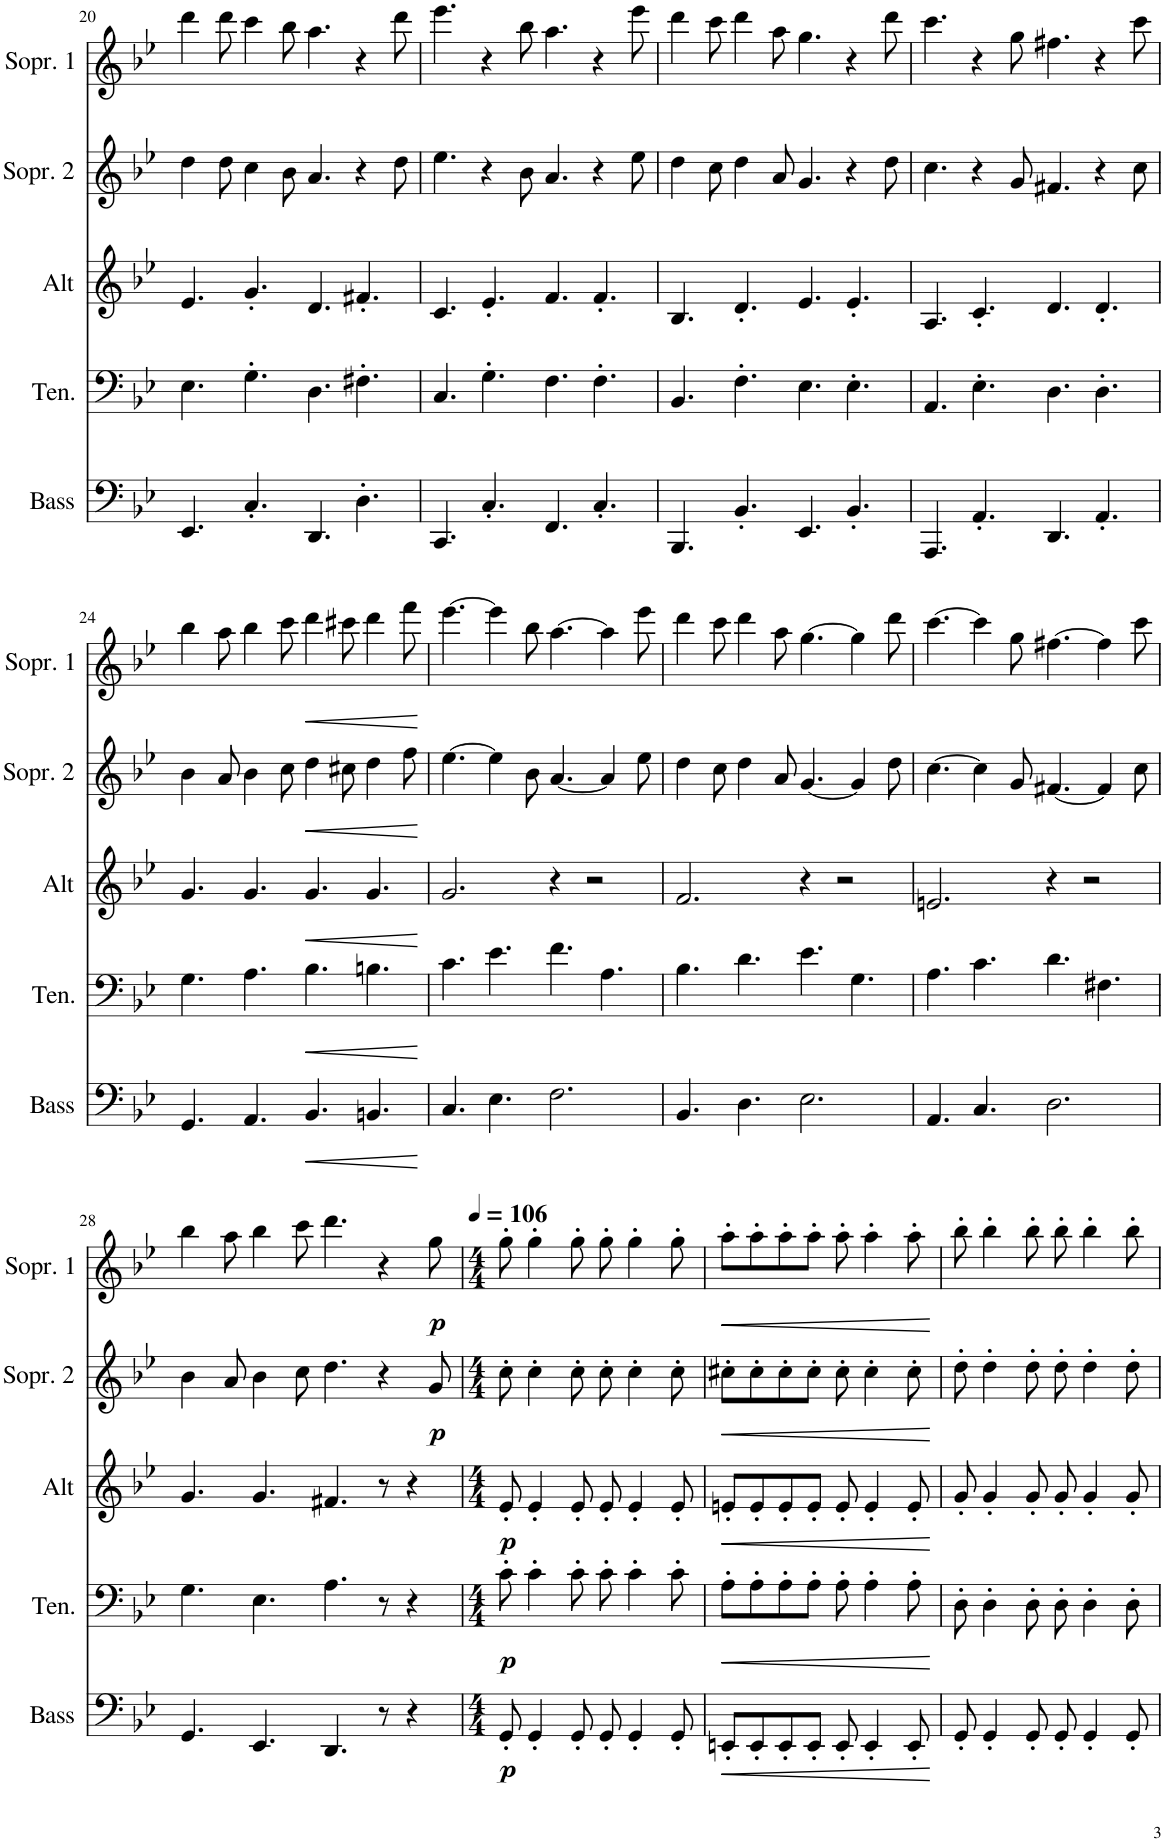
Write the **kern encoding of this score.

**kern	**dynam	**kern	**dynam	**kern	**dynam	**kern	**dynam	**kern	**dynam
*part5	*part5	*part4	*part4	*part3	*part3	*part2	*part2	*part1	*part1
*staff5	*staff5	*staff4	*staff4	*staff3	*staff3	*staff2	*staff2	*staff1	*staff1
*I"Bass	*	*I"Tenor	*	*I"Alt	*	*I"Sopran 2	*	*I"Sopran 1	*
*I'Bass	*	*I'Ten.	*	*I'Alt	*	*I'Sopr. 2	*	*I'Sopr. 1	*
!!LO:PB:g=z
*clefF4	*	*clefF4	*	*clefG2	*	*clefG2	*	*clefG2	*
*	*	*	*	*ITrd1c2	*	*ITrd1c2	*	*	*
*k[b-e-]	*	*k[b-e-]	*	*k[b-e-]	*	*k[b-e-]	*	*k[b-e-]	*
*M12/8	*	*M12/8	*	*M12/8	*	*M12/8	*	*M12/8	*
=20	=20	=20	=20	=20	=20	=20	=20	=20	=20
4.EE-/	.	4.E-\	.	4.e-/	.	4dd\	.	4ddd\	.
.	.	.	.	.	.	8dd\	.	8ddd\	.
4.C'/	.	4.G'\	.	4.g'/	.	4cc\	.	4ccc\	.
.	.	.	.	.	.	8b-\	.	8bb-\	.
4.DD/	.	4.D\	.	4.d/	.	4.a/	.	4.aa\	.
4.D'\	.	4.F#X'\	.	4.f#X'/	.	4r	.	4r	.
.	.	.	.	.	.	8dd\	.	8ddd\	.
=21	=21	=21	=21	=21	=21	=21	=21	=21	=21
4.CC/	.	4.C/	.	4.c/	.	4.ee-\	.	4.eee-\	.
4.C'/	.	4.G'\	.	4.e-'/	.	4r	.	4r	.
.	.	.	.	.	.	8b-\	.	8bb-\	.
4.FF/	.	4.F\	.	4.f/	.	4.a/	.	4.aa\	.
4.C'/	.	4.F'\	.	4.f'/	.	4r	.	4r	.
.	.	.	.	.	.	8ee-\	.	8eee-\	.
=22	=22	=22	=22	=22	=22	=22	=22	=22	=22
4.BBB-/	.	4.BB-/	.	4.B-/	.	4dd\	.	4ddd\	.
.	.	.	.	.	.	8cc\	.	8ccc\	.
4.BB-'/	.	4.F'\	.	4.d'/	.	4dd\	.	4ddd\	.
.	.	.	.	.	.	8a/	.	8aa\	.
4.EE-/	.	4.E-\	.	4.e-/	.	4.g/	.	4.gg\	.
4.BB-'/	.	4.E-'\	.	4.e-'/	.	4r	.	4r	.
.	.	.	.	.	.	8dd\	.	8ddd\	.
=23	=23	=23	=23	=23	=23	=23	=23	=23	=23
4.AAA/	.	4.AA/	.	4.A/	.	4.cc\	.	4.ccc\	.
4.AA'/	.	4.E-'\	.	4.c'/	.	4r	.	4r	.
.	.	.	.	.	.	8g/	.	8gg\	.
4.DD/	.	4.D\	.	4.d/	.	4.f#X/	.	4.ff#X\	.
4.AA'/	.	4.D'\	.	4.d'/	.	4r	.	4r	.
.	.	.	.	.	.	8cc\	.	8ccc\	.
!!LO:LB:g=z
=24	=24	=24	=24	=24	=24	=24	=24	=24	=24
4.GG/	.	4.G\	.	4.g/	.	4b-\	.	4bb-\	.
.	.	.	.	.	.	8a/	.	8aa\	.
4.AA/	.	4.A\	.	4.g/	.	4b-\	.	4bb-\	.
.	.	.	.	.	.	8cc\	.	8ccc\	.
!	!LO:HP:b	!	!LO:HP:b	!	!LO:HP:b	!	!LO:HP:b	!	!LO:HP:b
4.BB-/	<	4.B-\	<	4.g/	<	4dd\	<	4ddd\	<
.	.	.	.	.	.	8cc#X\	.	8ccc#X\	.
4.BBn/	.	4.Bn\	.	4.g/	.	4dd\	.	4ddd\	.
.	.	.	.	.	.	8ff\	.	8fff\	.
.	[	.	[	.	[	.	[	.	[
=25	=25	=25	=25	=25	=25	=25	=25	=25	=25
4.C/	.	4.c\	.	2.g/	.	[4.ee-\	.	[4.eee-\	.
4.E-\	.	4.e-\	.	.	.	4ee-\]	.	4eee-\]	.
.	.	.	.	.	.	8b-\	.	8bb-\	.
2.F\	.	4.f\	.	4r	.	[4.a/	.	[4.aa\	.
.	.	.	.	2r	.	.	.	.	.
.	.	4.A\	.	.	.	4a/]	.	4aa\]	.
.	.	.	.	.	.	8ee-\	.	8eee-\	.
=26	=26	=26	=26	=26	=26	=26	=26	=26	=26
4.BB-/	.	4.B-\	.	2.f/	.	4dd\	.	4ddd\	.
.	.	.	.	.	.	8cc\	.	8ccc\	.
4.D\	.	4.d\	.	.	.	4dd\	.	4ddd\	.
.	.	.	.	.	.	8a/	.	8aa\	.
2.E-\	.	4.e-\	.	4r	.	[4.g/	.	[4.gg\	.
.	.	.	.	2r	.	.	.	.	.
.	.	4.G\	.	.	.	4g/]	.	4gg\]	.
.	.	.	.	.	.	8dd\	.	8ddd\	.
=27	=27	=27	=27	=27	=27	=27	=27	=27	=27
4.AA/	.	4.A\	.	2.en/	.	[4.cc\	.	[4.ccc\	.
4.C/	.	4.c\	.	.	.	4cc\]	.	4ccc\]	.
.	.	.	.	.	.	8g/	.	8gg\	.
2.D\	.	4.d\	.	4r	.	[4.f#X/	.	[4.ff#X\	.
.	.	.	.	2r	.	.	.	.	.
.	.	4.F#X\	.	.	.	4f#/]	.	4ff#\]	.
.	.	.	.	.	.	8cc\	.	8ccc\	.
!!LO:LB:g=z
=28	=28	=28	=28	=28	=28	=28	=28	=28	=28
4.GG/	.	4.G\	.	4.g/	.	4b-\	.	4bb-\	.
.	.	.	.	.	.	8a/	.	8aa\	.
4.EE-/	.	4.E-\	.	4.g/	.	4b-\	.	4bb-\	.
.	.	.	.	.	.	8cc\	.	8ccc\	.
4.DD/	.	4.A\	.	4.f#X/	.	4.dd\	.	4.ddd\	.
8r	.	8r	.	8r	.	4r	.	4r	.
4r	.	4r	.	4r	.	.	.	.	.
!	!	!	!	!	!	!	!LO:DY:b	!	!LO:DY:b
.	.	.	.	.	.	8g/	p	8gg\	p
=29	=29	=29	=29	=29	=29	=29	=29	=29	=29
*M4/4	*	*M4/4	*	*M4/4	*	*M4/4	*	*M4/4	*
*	*	*	*	*	*	*	*	*MM106	*
!	!LO:DY:b	!	!LO:DY:b	!	!LO:DY:b	!	!	!	!
8GG'/	p	8c'\	p	8e-'/	p	8cc'\	.	8gg'\	.
4GG'/	.	4c'\	.	4e-'/	.	4cc'\	.	4gg'\	.
8GG'/	.	8c'\	.	8e-'/	.	8cc'\	.	8gg'\	.
8GG'/	.	8c'\	.	8e-'/	.	8cc'\	.	8gg'\	.
4GG'/	.	4c'\	.	4e-'/	.	4cc'\	.	4gg'\	.
8GG'/	.	8c'\	.	8e-'/	.	8cc'\	.	8gg'\	.
=30	=30	=30	=30	=30	=30	=30	=30	=30	=30
!	!LO:HP:b	!	!LO:HP:b	!	!LO:HP:b	!	!LO:HP:b	!	!LO:HP:b
8EEn'/L	<	8A'\L	<	8en'/L	<	8cc#X'\L	<	8aa'\L	<
8EE'/	.	8A'\	.	8e'/	.	8cc#'\	.	8aa'\	.
8EE'/	.	8A'\	.	8e'/	.	8cc#'\	.	8aa'\	.
8EE'/J	.	8A'\J	.	8e'/J	.	8cc#'\J	.	8aa'\J	.
8EE'/	.	8A'\	.	8e'/	.	8cc#'\	.	8aa'\	.
4EE'/	.	4A'\	.	4e'/	.	4cc#'\	.	4aa'\	.
8EE'/	.	8A'\	.	8e'/	.	8cc#'\	.	8aa'\	.
.	[	.	[	.	[	.	[	.	[
=31	=31	=31	=31	=31	=31	=31	=31	=31	=31
8GG'/	.	8D'\	.	8g'/	.	8dd'\	.	8bb-'\	.
4GG'/	.	4D'\	.	4g'/	.	4dd'\	.	4bb-'\	.
8GG'/	.	8D'\	.	8g'/	.	8dd'\	.	8bb-'\	.
8GG'/	.	8D'\	.	8g'/	.	8dd'\	.	8bb-'\	.
4GG'/	.	4D'\	.	4g'/	.	4dd'\	.	4bb-'\	.
8GG'/	.	8D'\	.	8g'/	.	8dd'\	.	8bb-'\	.
=	=	=	=	=	=	=	=	=	=
*-	*-	*-	*-	*-	*-	*-	*-	*-	*-
